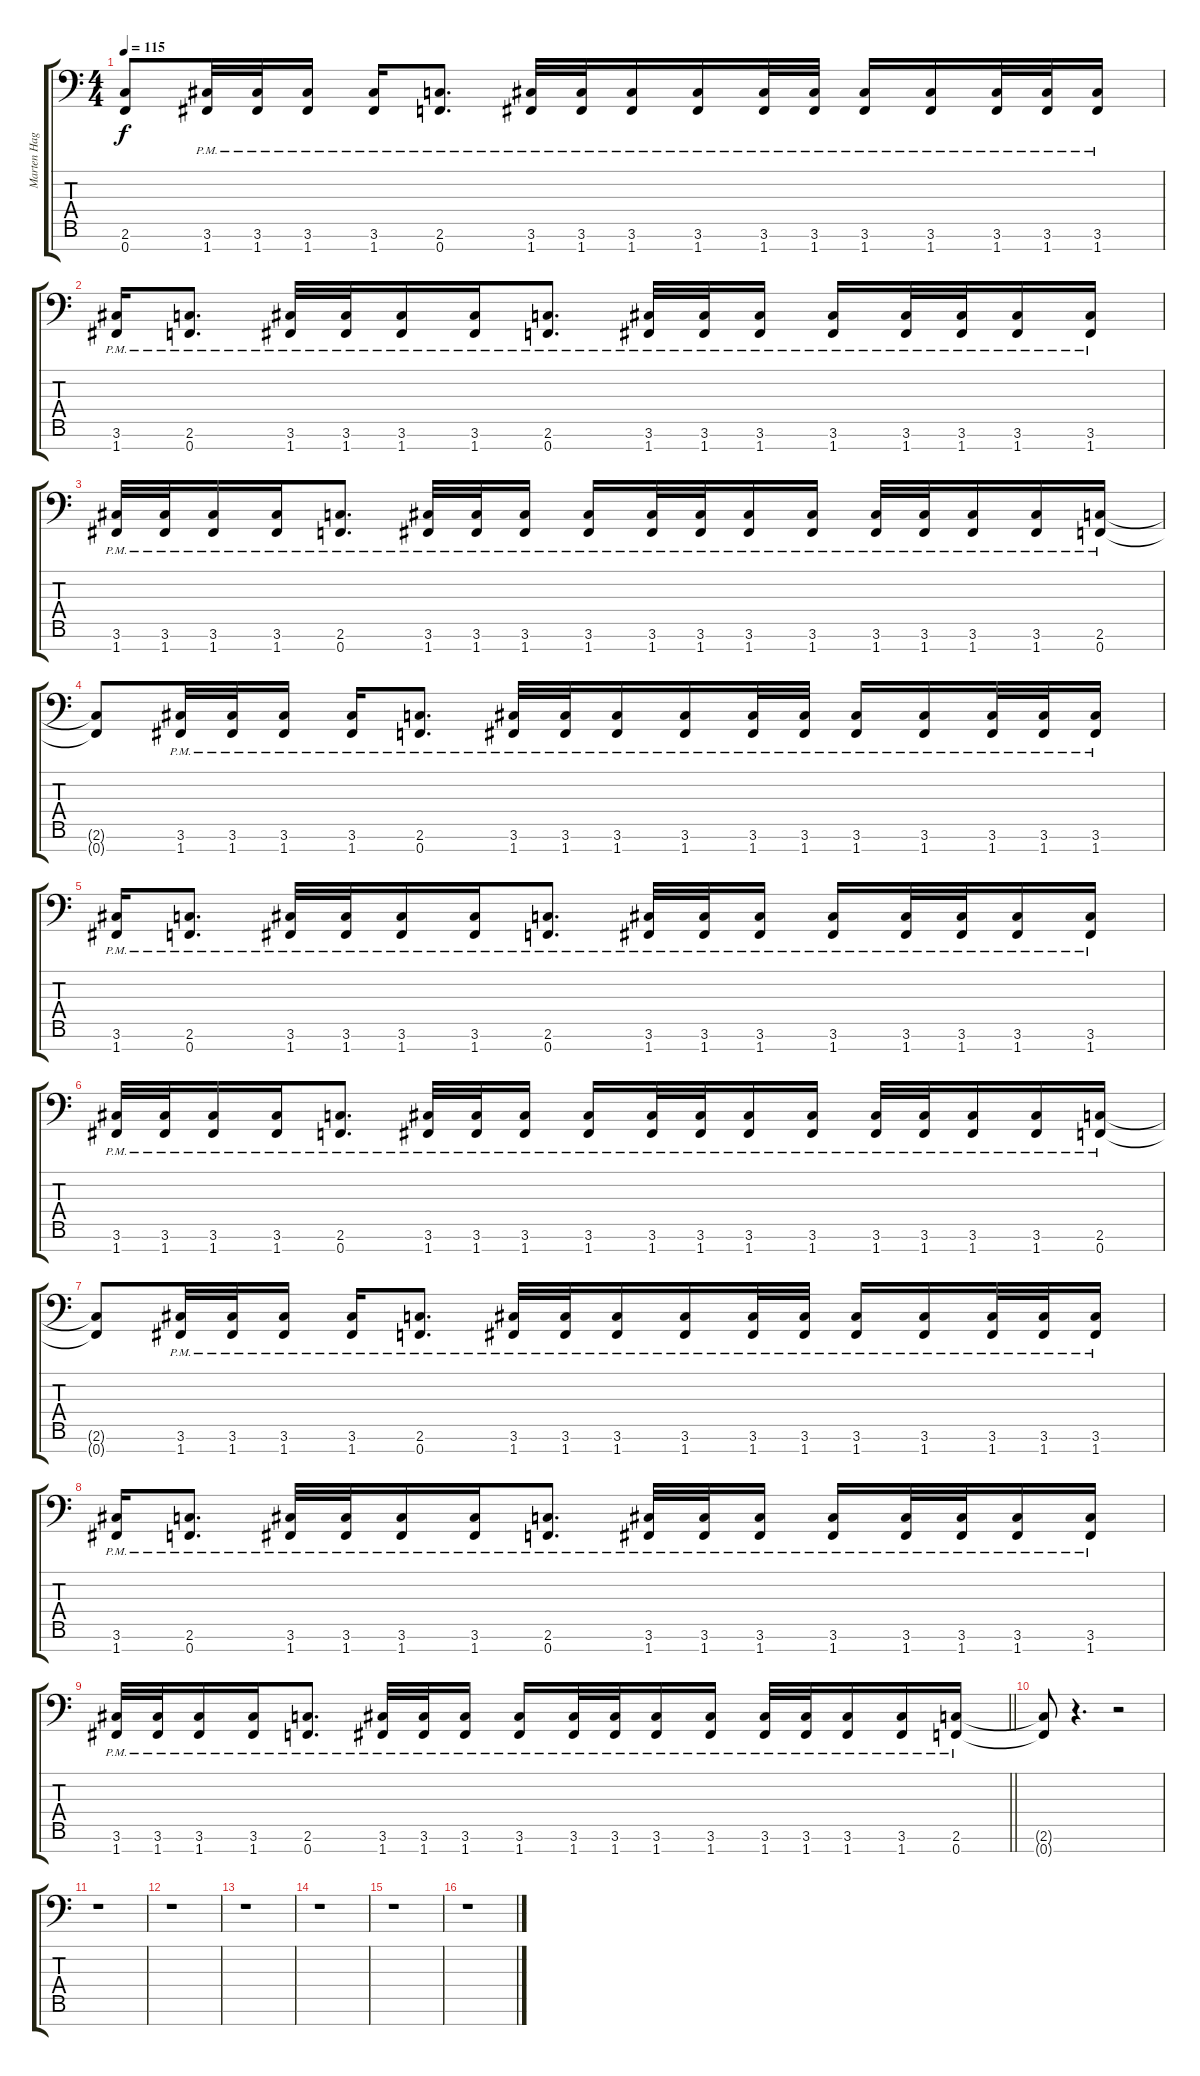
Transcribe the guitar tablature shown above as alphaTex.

\track ("Marten Hagstrom" "Marten Hag") {instrument distortionguitar}
\staff {score tabs}
\tuning (Bb3 Gb3 Db3 Ab2 Eb2 Bb1 F1) {hide}
\ts (4 4)
\tempo 115
\clef f4
\ks c
(2.6{t} 0.7{t}).8{dy f} (3.6{pm} 1.7{pm}).32 (3.6{pm} 1.7{pm}).32 (3.6{pm} 1.7{pm}).16 (3.6{pm} 1.7{pm}).16 (2.6{pm} 0.7{pm}).8{d} (3.6{pm} 1.7{pm}).32 (3.6{pm} 1.7{pm}).32 (3.6{pm} 1.7{pm}).16 (3.6{pm} 1.7{pm}).16 (3.6{pm} 1.7{pm}).32 (3.6{pm} 1.7{pm}).32 (3.6{pm} 1.7{pm}).16 (3.6{pm} 1.7{pm}).16 (3.6{pm} 1.7{pm}).32 (3.6{pm} 1.7{pm}).32 (3.6{pm} 1.7{pm}).16 |
(3.6{pm} 1.7{pm}).16 (2.6{pm} 0.7{pm}).8{d} (3.6{pm} 1.7{pm}).32 (3.6{pm} 1.7{pm}).32 (3.6{pm} 1.7{pm}).16 (3.6{pm} 1.7{pm}).16 (2.6{pm} 0.7{pm}).8{d} (3.6{pm} 1.7{pm}).32 (3.6{pm} 1.7{pm}).32 (3.6{pm} 1.7{pm}).16 (3.6{pm} 1.7{pm}).16 (3.6{pm} 1.7{pm}).32 (3.6{pm} 1.7{pm}).32 (3.6{pm} 1.7{pm}).16 (3.6{pm} 1.7{pm}).16 |
(3.6{pm} 1.7{pm}).32 (3.6{pm} 1.7{pm}).32 (3.6{pm} 1.7{pm}).16 (3.6{pm} 1.7{pm}).16 (2.6{pm} 0.7{pm}).8{d} (3.6{pm} 1.7{pm}).32 (3.6{pm} 1.7{pm}).32 (3.6{pm} 1.7{pm}).16 (3.6{pm} 1.7{pm}).16 (3.6{pm} 1.7{pm}).32 (3.6{pm} 1.7{pm}).32 (3.6{pm} 1.7{pm}).16 (3.6{pm} 1.7{pm}).16 (3.6{pm} 1.7{pm}).32 (3.6{pm} 1.7{pm}).32 (3.6{pm} 1.7{pm}).16 (3.6{pm} 1.7{pm}).16 (2.6{pm} 0.7{pm}).16 |
(2.6{t} 0.7{t}).8 (3.6{pm} 1.7{pm}).32 (3.6{pm} 1.7{pm}).32 (3.6{pm} 1.7{pm}).16 (3.6{pm} 1.7{pm}).16 (2.6{pm} 0.7{pm}).8{d} (3.6{pm} 1.7{pm}).32 (3.6{pm} 1.7{pm}).32 (3.6{pm} 1.7{pm}).16 (3.6{pm} 1.7{pm}).16 (3.6{pm} 1.7{pm}).32 (3.6{pm} 1.7{pm}).32 (3.6{pm} 1.7{pm}).16 (3.6{pm} 1.7{pm}).16 (3.6{pm} 1.7{pm}).32 (3.6{pm} 1.7{pm}).32 (3.6{pm} 1.7{pm}).16 |
(3.6{pm} 1.7{pm}).16 (2.6{pm} 0.7{pm}).8{d} (3.6{pm} 1.7{pm}).32 (3.6{pm} 1.7{pm}).32 (3.6{pm} 1.7{pm}).16 (3.6{pm} 1.7{pm}).16 (2.6{pm} 0.7{pm}).8{d} (3.6{pm} 1.7{pm}).32 (3.6{pm} 1.7{pm}).32 (3.6{pm} 1.7{pm}).16 (3.6{pm} 1.7{pm}).16 (3.6{pm} 1.7{pm}).32 (3.6{pm} 1.7{pm}).32 (3.6{pm} 1.7{pm}).16 (3.6{pm} 1.7{pm}).16 |
(3.6{pm} 1.7{pm}).32 (3.6{pm} 1.7{pm}).32 (3.6{pm} 1.7{pm}).16 (3.6{pm} 1.7{pm}).16 (2.6{pm} 0.7{pm}).8{d} (3.6{pm} 1.7{pm}).32 (3.6{pm} 1.7{pm}).32 (3.6{pm} 1.7{pm}).16 (3.6{pm} 1.7{pm}).16 (3.6{pm} 1.7{pm}).32 (3.6{pm} 1.7{pm}).32 (3.6{pm} 1.7{pm}).16 (3.6{pm} 1.7{pm}).16 (3.6{pm} 1.7{pm}).32 (3.6{pm} 1.7{pm}).32 (3.6{pm} 1.7{pm}).16 (3.6{pm} 1.7{pm}).16 (2.6{pm} 0.7{pm}).16 |
(2.6{t} 0.7{t}).8 (3.6{pm} 1.7{pm}).32 (3.6{pm} 1.7{pm}).32 (3.6{pm} 1.7{pm}).16 (3.6{pm} 1.7{pm}).16 (2.6{pm} 0.7{pm}).8{d} (3.6{pm} 1.7{pm}).32 (3.6{pm} 1.7{pm}).32 (3.6{pm} 1.7{pm}).16 (3.6{pm} 1.7{pm}).16 (3.6{pm} 1.7{pm}).32 (3.6{pm} 1.7{pm}).32 (3.6{pm} 1.7{pm}).16 (3.6{pm} 1.7{pm}).16 (3.6{pm} 1.7{pm}).32 (3.6{pm} 1.7{pm}).32 (3.6{pm} 1.7{pm}).16 |
(3.6{pm} 1.7{pm}).16 (2.6{pm} 0.7{pm}).8{d} (3.6{pm} 1.7{pm}).32 (3.6{pm} 1.7{pm}).32 (3.6{pm} 1.7{pm}).16 (3.6{pm} 1.7{pm}).16 (2.6{pm} 0.7{pm}).8{d} (3.6{pm} 1.7{pm}).32 (3.6{pm} 1.7{pm}).32 (3.6{pm} 1.7{pm}).16 (3.6{pm} 1.7{pm}).16 (3.6{pm} 1.7{pm}).32 (3.6{pm} 1.7{pm}).32 (3.6{pm} 1.7{pm}).16 (3.6{pm} 1.7{pm}).16 |
\barLineRight lightlight
(3.6{pm} 1.7{pm}).32 (3.6{pm} 1.7{pm}).32 (3.6{pm} 1.7{pm}).16 (3.6{pm} 1.7{pm}).16 (2.6{pm} 0.7{pm}).8{d} (3.6{pm} 1.7{pm}).32 (3.6{pm} 1.7{pm}).32 (3.6{pm} 1.7{pm}).16 (3.6{pm} 1.7{pm}).16 (3.6{pm} 1.7{pm}).32 (3.6{pm} 1.7{pm}).32 (3.6{pm} 1.7{pm}).16 (3.6{pm} 1.7{pm}).16 (3.6{pm} 1.7{pm}).32 (3.6{pm} 1.7{pm}).32 (3.6{pm} 1.7{pm}).16 (3.6{pm} 1.7{pm}).16 (2.6{pm} 0.7{pm}).16 |
(2.6{t} 0.7{t}).8 r.4{d} r.2 |
r.1 |
r.1 |
r.1 |
r.1 |
r.1 |
r.1
